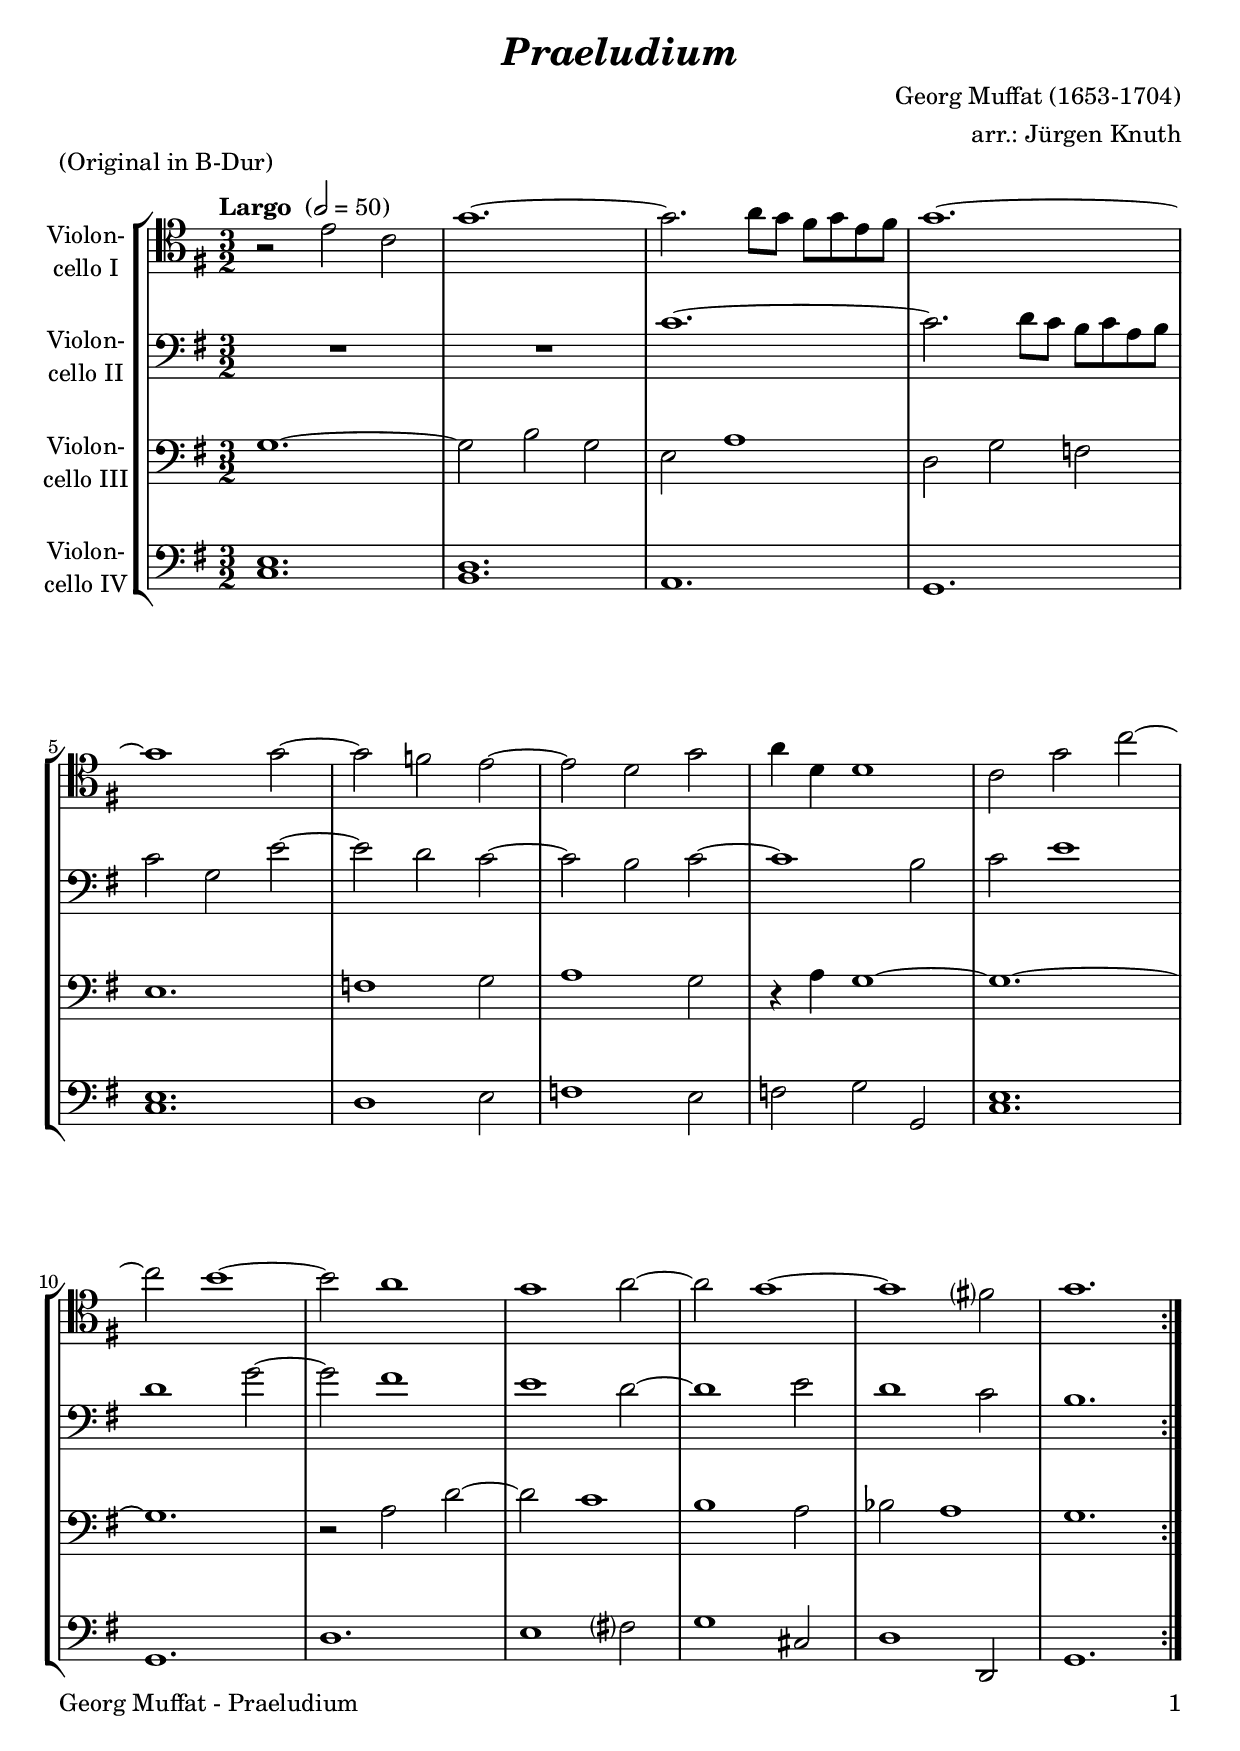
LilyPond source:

\version "2.18.2"
\include "deutsch.ly"
  
#(set-global-staff-size 21)

\header {
  title     = \markup \bold \italic "Praeludium"
  composer  = "Georg Muffat (1653-1704)"
  arranger  = "arr.: Jürgen Knuth"
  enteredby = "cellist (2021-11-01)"
  piece     = "(Original in B-Dur)"
}

voiceconsts = {
  \key b \major
  \time 3/2
  \clef "bass"
%  \numericTimeSignature
  \compressEmptyMeasures
  % Set default beaming for all staves
%  \set Timing.beamExceptions = #'()
%  \set Timing.baseMoment     = #(ly:make-moment 1 4)
%  \set Timing.beatStructure  = #'(1 1 1)
  \tempo "Largo " 2=50
}

micl = "clarinet"
mifl = "flute"
miob = "oboe"
mifh = "french horn"
misx = "tenor sax"
mist = "string ensemble 1"
misz = "string ensemble 2"
miba = "cello"
mipz = "pizzicato strings"

va = \relative c'' {
  \voiceconsts
  \clef "tenor"

  \repeat volta 2 {
    r2 g es
    b'1.~
    b2. c8 b a b g a
    b1.~
    b1 b2~

    b as g~
    g f b
    c4 f, f1
    es2 b' es~
    es d1~

    d2 c1
    b c2~
    c b1~
    b a?2
    b1.
  }
}

vb = \relative c' {
  \voiceconsts

  \repeat volta 2 {
    R1.*2
    es1.~
    es2. f8 es d es c d
    es2 b g'~
    
    g f es~
    es d es~
    es1 d2
    es g1
    f b2~
    
    b a1
    g f2~
    f1 g2
    f1 es2
    d1.
  }
}

vc = \relative c' {
  \voiceconsts

  \repeat volta 2 {
    b1.~
    b2 d b
    g c1
    f,2 b as
    g1.

    as1 b2
    c1 b2
    r4 c b1~
    b1.~
    b

    r2 c f~
    f es1
    d c2
    des c1
    b1.
  }
}

vd = \relative c {
  \voiceconsts

  \repeat volta 2 {
    <es g>1.
    <d f>
    c
    b
    <es g>

    f1 g2
    as1 g2
    as b b,
    <es g>1.
    b

    f'
    g1 a?2
    b1 e,2
    f1 f,2
    b1.
  }
}


music = \new StaffGroup <<
      \new Staff {
	\set Staff.midiInstrument = \miba
	\set Staff.instrumentName = \markup \center-column { "Violon-" "cello I" }
	\transpose b g { \va }
      }

      \new Staff {
	\set Staff.midiInstrument = \miba
	\set Staff.instrumentName = \markup \center-column { "Violon-" "cello II" }
	\transpose b g { \vb }
      }

      \new Staff {
	\set Staff.midiInstrument = \miba
	\set Staff.instrumentName = \markup \center-column { "Violon-" "cello III" }
	\transpose b g { \vc }
      }

      \new Staff {
	\set Staff.midiInstrument = \miba
	\set Staff.instrumentName = \markup \center-column { "Violon-" "cello IV" }
	\transpose b g { \vd }
      }
>>

\book {
   \paper {
    print-page-number = ##t
    print-first-page-number = ##t
    ragged-last-bottom = ##f
    oddHeaderMarkup = \markup \null
    evenHeaderMarkup = \markup \null
    oddFooterMarkup = \markup {
      \fill-line {
        \on-the-fly #print-page-number-check-first
        "Georg Muffat - Praeludium" \fromproperty #'page:page-number-string
      }
    }
    evenFooterMarkup = \oddFooterMarkup
  } \score {
    \music
    \layout {}
  }

  \score {
    \unfoldRepeats \music

    \midi {
      \context {
        \Score
      }
    }
  }
}